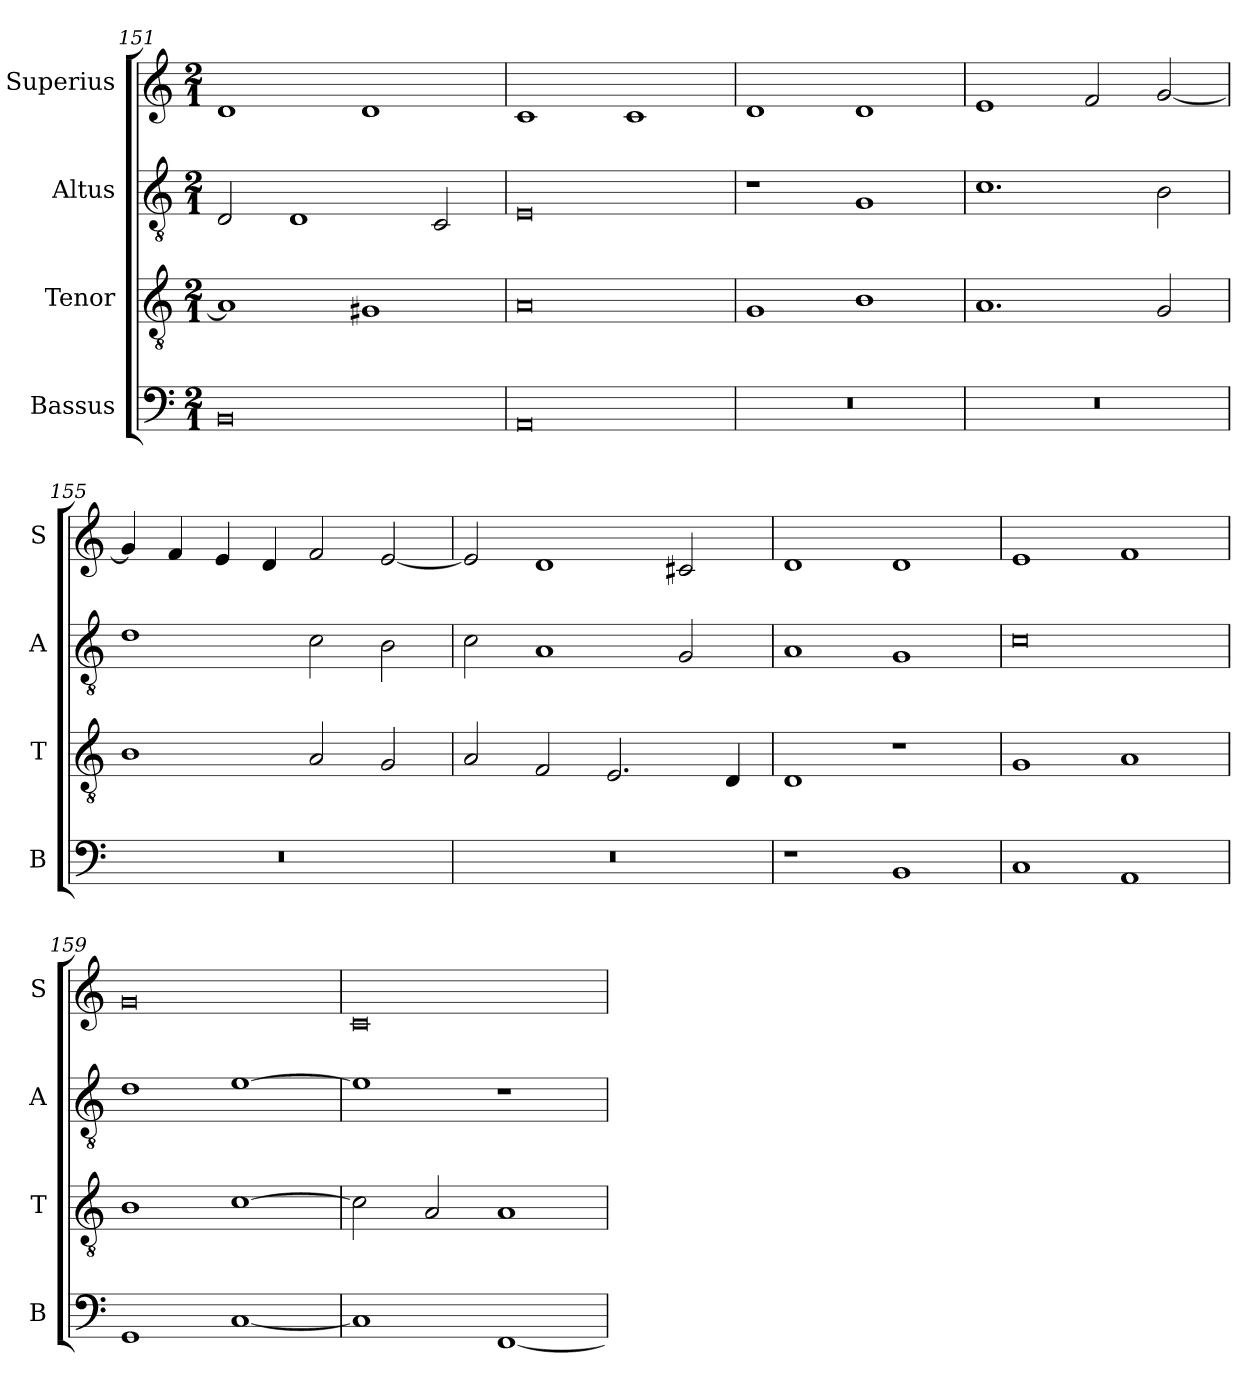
**kern	**kern	**kern	**kern
*part4	*part3	*part2	*part1
*staff4	*staff3	*staff2	*staff1
*I"Bassus	*I"Tenor	*I"Altus	*I"Superius
*I'B	*I'T	*I'A	*I'S
*clefF4	*clefGv2	*clefGv2	*clefG2
*k[]	*k[]	*k[]	*k[]
*M2/1	*M2/1	*M2/1	*M2/1
=151	=151	=151	=151
0BB	1A]	2D/	1d
.	.	1D	.
.	1G#X	.	1d
.	.	2C/	.
=152	=152	=152	=152
0AA	0A	0E	1c
.	.	.	1c
=153	=153	=153	=153
0r	1G	1r	1d
.	1B	1G	1d
=154	=154	=154	=154
0r	1.A	1.c	1e
.	.	.	2f/
.	2G/	2B\	[2g/
=155	=155	=155	=155
0r	1B	1d	4g/]
.	.	.	4f/
.	.	.	4e/
.	.	.	4d/
.	2A/	2c\	2f/
.	2G/	2B\	[2e/
=156	=156	=156	=156
0r	2A/	2c\	2e/]
.	2F/	1A	1d
.	2.E/	.	.
.	.	2G/	2c#X/
.	4D/	.	.
=157	=157	=157	=157
1r	1D	1A	1d
1BB	1r	1G	1d
=158	=158	=158	=158
1C	1G	0c	1e
1AA	1A	.	1f
=159	=159	=159	=159
1GG	1B	1d	0g
[1C	[1c	[1e	.
=160	=160	=160	=160
1C]	2c\]	1e]	0c
.	2A/	.	.
[1FF	1A	1r	.
=	=	=	=
*-	*-	*-	*-
